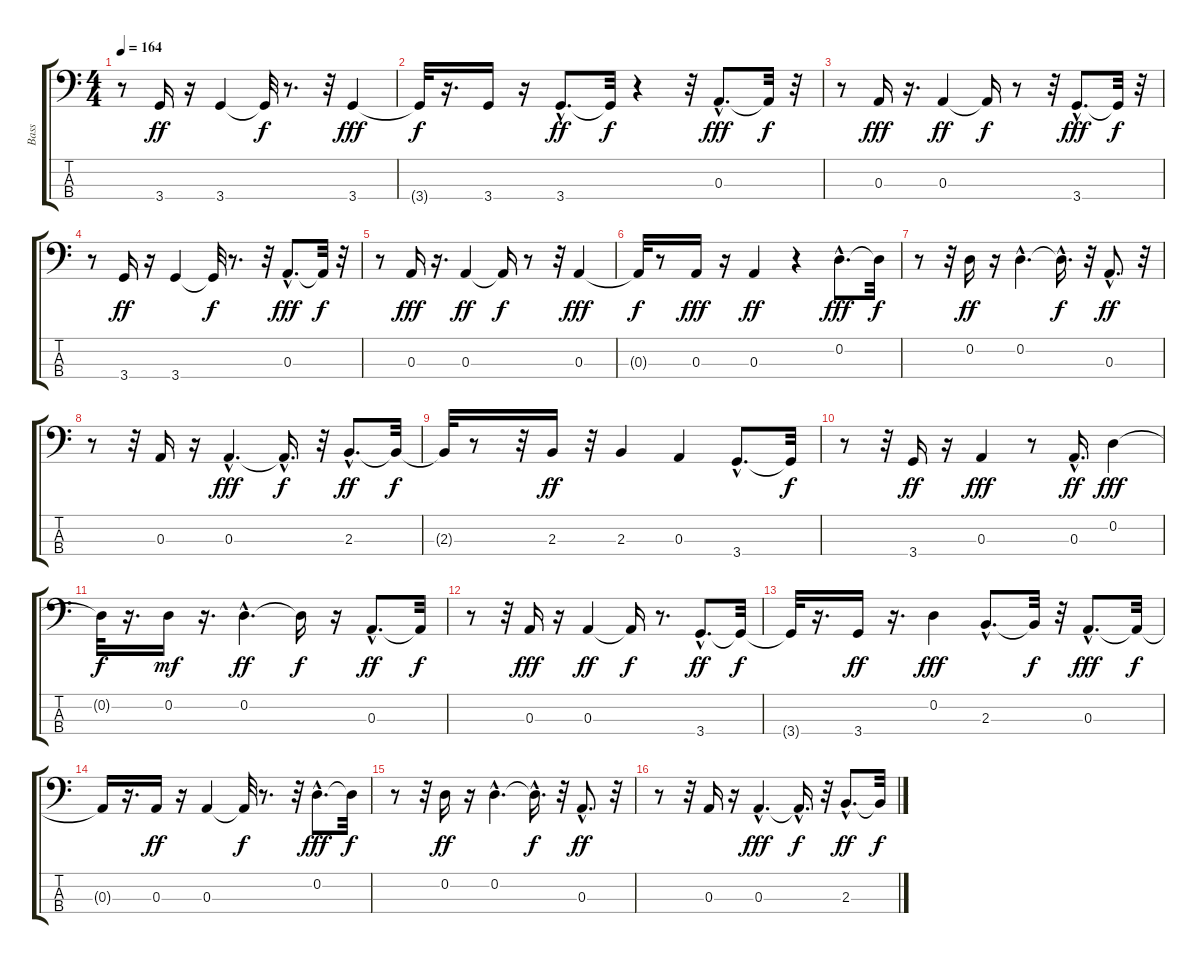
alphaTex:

\track ("Bass" "Bass") {instrument electricbassfinger}
\staff {score tabs}
\tuning (G2 D2 A1 E1) {hide}
\ts (4 4)
\tempo 164
\clef f4
\ks c
r.8{dy f} 3.4.16{dy ff} r.16 3.4.4 3.4{t}.32{dy f} r.8{d} r.32 3.4.4{dy fff} |
3.4{t}.32{dy f} r.16{d} 3.4.16 r.16 3.4{hac}.8{d dy ff} 3.4{t}.32{dy f} r.4 r.32 0.3{hac}.8{d dy fff} 0.3{t}.32{dy f} r.32 |
r.8 0.3.16{dy fff} r.16{d} 0.3.4{dy ff} 0.3{t}.16{dy f} r.8 r.32 3.4{hac}.8{d dy fff} 3.4{t}.32{dy f} r.32 |
r.8 3.4.16{dy ff} r.16 3.4.4 3.4{t}.32{dy f} r.8{d} r.32 0.3{hac}.8{d dy fff} 0.3{t}.32{dy f} r.32 |
r.8 0.3.16{dy fff} r.16{d} 0.3.4{dy ff} 0.3{t}.16{dy f} r.8 r.32 0.3.4{dy fff} |
0.3{t}.32{dy f} r.8 0.3.16{dy fff} r.16 0.3.4{dy ff} r.4 0.2{hac}.8{d dy fff} 0.2{t}.32{dy f} |
r.8 r.32 0.2.16{dy ff} r.16 0.2{hac}.4{d} 0.2{hac t}.16{d dy f} r.32 0.3{hac}.8{d dy ff} r.32 |
r.8 r.32 0.3.16 r.16 0.3{hac}.4{d dy fff} 0.3{hac t}.16{d dy f} r.32 2.3{hac}.8{d dy ff} 2.3{t}.32{dy f} |
2.3{t}.32 r.8 r.32 2.3.16{dy ff} r.32 2.3.4 0.3.4 3.4{hac}.8{d} 3.4{t}.32{dy f} |
r.8 r.32 3.4.16{dy ff} r.16 0.3.4{dy fff} r.8 0.3{hac}.16{d dy ff} 0.2.4{dy fff} |
0.2{t}.32{dy f} r.16{d} 0.2.16{dy mf} r.16{d} 0.2{hac}.4{d dy ff} 0.2{t}.16{dy f} r.16 0.3{hac}.8{d dy ff} 0.3{t}.32{dy f} |
r.8 r.32 0.3.16{dy fff} r.16 0.3.4{dy ff} 0.3{t}.16{dy f} r.8{d} 3.4{hac}.8{d dy ff} 3.4{t}.32{dy f} |
3.4{t}.32 r.16{d} 3.4.16{dy ff} r.16{d} 0.2.4{dy fff} 2.3{hac}.8{d} 2.3{t}.32{dy f} r.32 0.3{hac}.8{d dy fff} 0.3{t}.32{dy f} |
0.3{t}.16 r.16{d} 0.3.16{dy ff} r.16 0.3.4 0.3{t}.32{dy f} r.8{d} r.32 0.2{hac}.8{d dy fff} 0.2{t}.32{dy f} |
r.8 r.32 0.2.16{dy ff} r.16 0.2{hac}.4{d} 0.2{hac t}.16{d dy f} r.32 0.3{hac}.8{d dy ff} r.32 |
r.8 r.32 0.3.16 r.16 0.3{hac}.4{d dy fff} 0.3{hac t}.16{d dy f} r.32 2.3{hac}.8{d dy ff} 2.3{t}.32{dy f}
